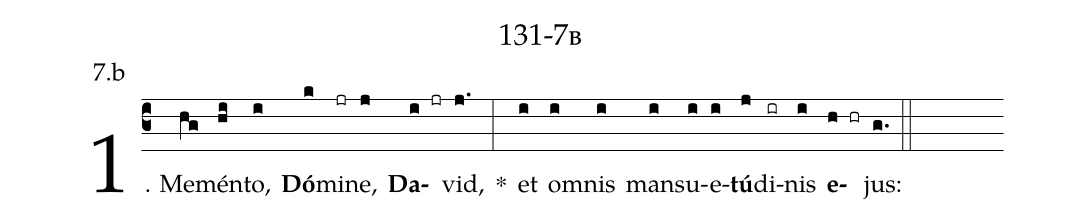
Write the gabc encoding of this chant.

name: 131-7b;
annotation: 7.b;
%%
(c3)1. Me(hg)mén(hi)to,(i) <b>Dó</b>(k)mi(jr)ne,(j) <b>Da</b>(i jr)vid,(j.) *(:) et(i) om(i)nis(i) man(i)su(i)e(i)<b>tú</b>(j)di(ir)nis(i) <b>e</b>(h hr)jus:(g.) (::)
